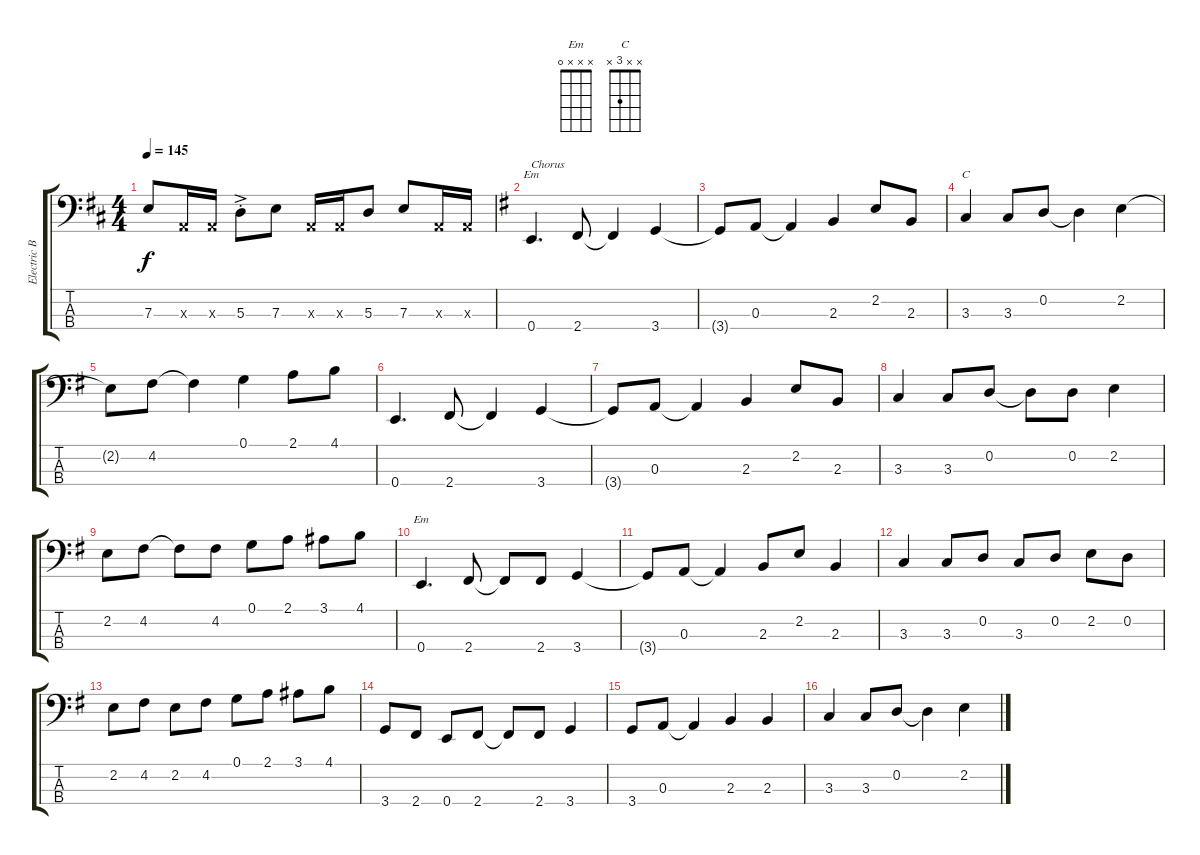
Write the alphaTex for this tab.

\track ("Electric Bass" "Electric B") {instrument electricbassfinger}
\staff {score tabs}
\tuning (G2 D2 A1 E1) {hide}
\chord ("Em" x x 7 x) {firstfret 7}
\chord ("C" x x 3 x)
\chord ("Em" x x x 0)
\ts (4 4)
\tempo 145
\clef f4
\ks bminor
7.3.8{dy f} 0.3{x}.16 0.3{x}.16 5.3{ac st}.8 7.3.8 0.3{x}.16 0.3{x}.16 5.3.8 7.3.8 0.3{x}.16 0.3{x}.16 |
\ks eminor
0.4.4{d ch "Em" txt "Chorus"} 2.4.8 2.4{t}.4 3.4.4 |
3.4{t}.8 0.3.8 0.3{t}.4 2.3.4 2.2.8 2.3.8 |
3.3.4{ch "C"} 3.3.8 0.2.8 0.2{t}.4 2.2.4 |
2.2{t}.8 4.2.8 4.2{t}.4 0.1.4 2.1.8 4.1.8 |
0.4.4{d} 2.4.8 2.4{t}.4 3.4.4 |
3.4{t}.8 0.3.8 0.3{t}.4 2.3.4 2.2.8 2.3.8 |
3.3.4 3.3.8 0.2.8 0.2{t}.8 0.2.8 2.2.4 |
2.2.8 4.2.8 4.2{t}.8 4.2.8 0.1.8 2.1.8 3.1.8 4.1.8 |
0.4.4{d ch "Em"} 2.4.8 2.4{t}.8 2.4.8 3.4.4 |
3.4{t}.8 0.3.8 0.3{t}.4 2.3.8 2.2.8 2.3.4 |
3.3.4 3.3.8 0.2.8 3.3.8 0.2.8 2.2.8 0.2.8 |
2.2.8 4.2.8 2.2.8 4.2.8 0.1.8 2.1.8 3.1.8 4.1.8 |
3.4.8 2.4.8 0.4.8 2.4.8 2.4{t}.8 2.4.8 3.4.4 |
3.4.8 0.3.8 0.3{t}.4 2.3.4 2.3.4 |
3.3.4 3.3.8 0.2.8 0.2{t}.4 2.2.4
